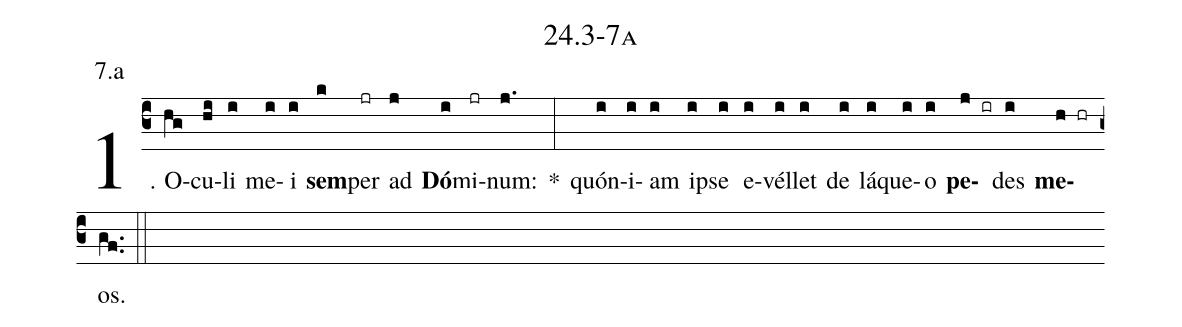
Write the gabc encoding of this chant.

name: 24.3-7a;
annotation: 7.a;
%%
(c3)1. O(hg)cu(hi)li(i) me(i)i(i) <b>sem</b>(k)per(jr) ad(j) <b>Dó</b>(i)mi(jr)num:(j.) *(:) quón(i)i(i)am(i) ip(i)se(i) e(i)vél(i)let(i) de(i) lá(i)que(i)o(i) <b>pe</b>(j ir)des(i) <b>me</b>(h hr)os.(gf..) (::)


%E(i) u(i) o(j) u(i) a(h) e.(gf..) (::)
